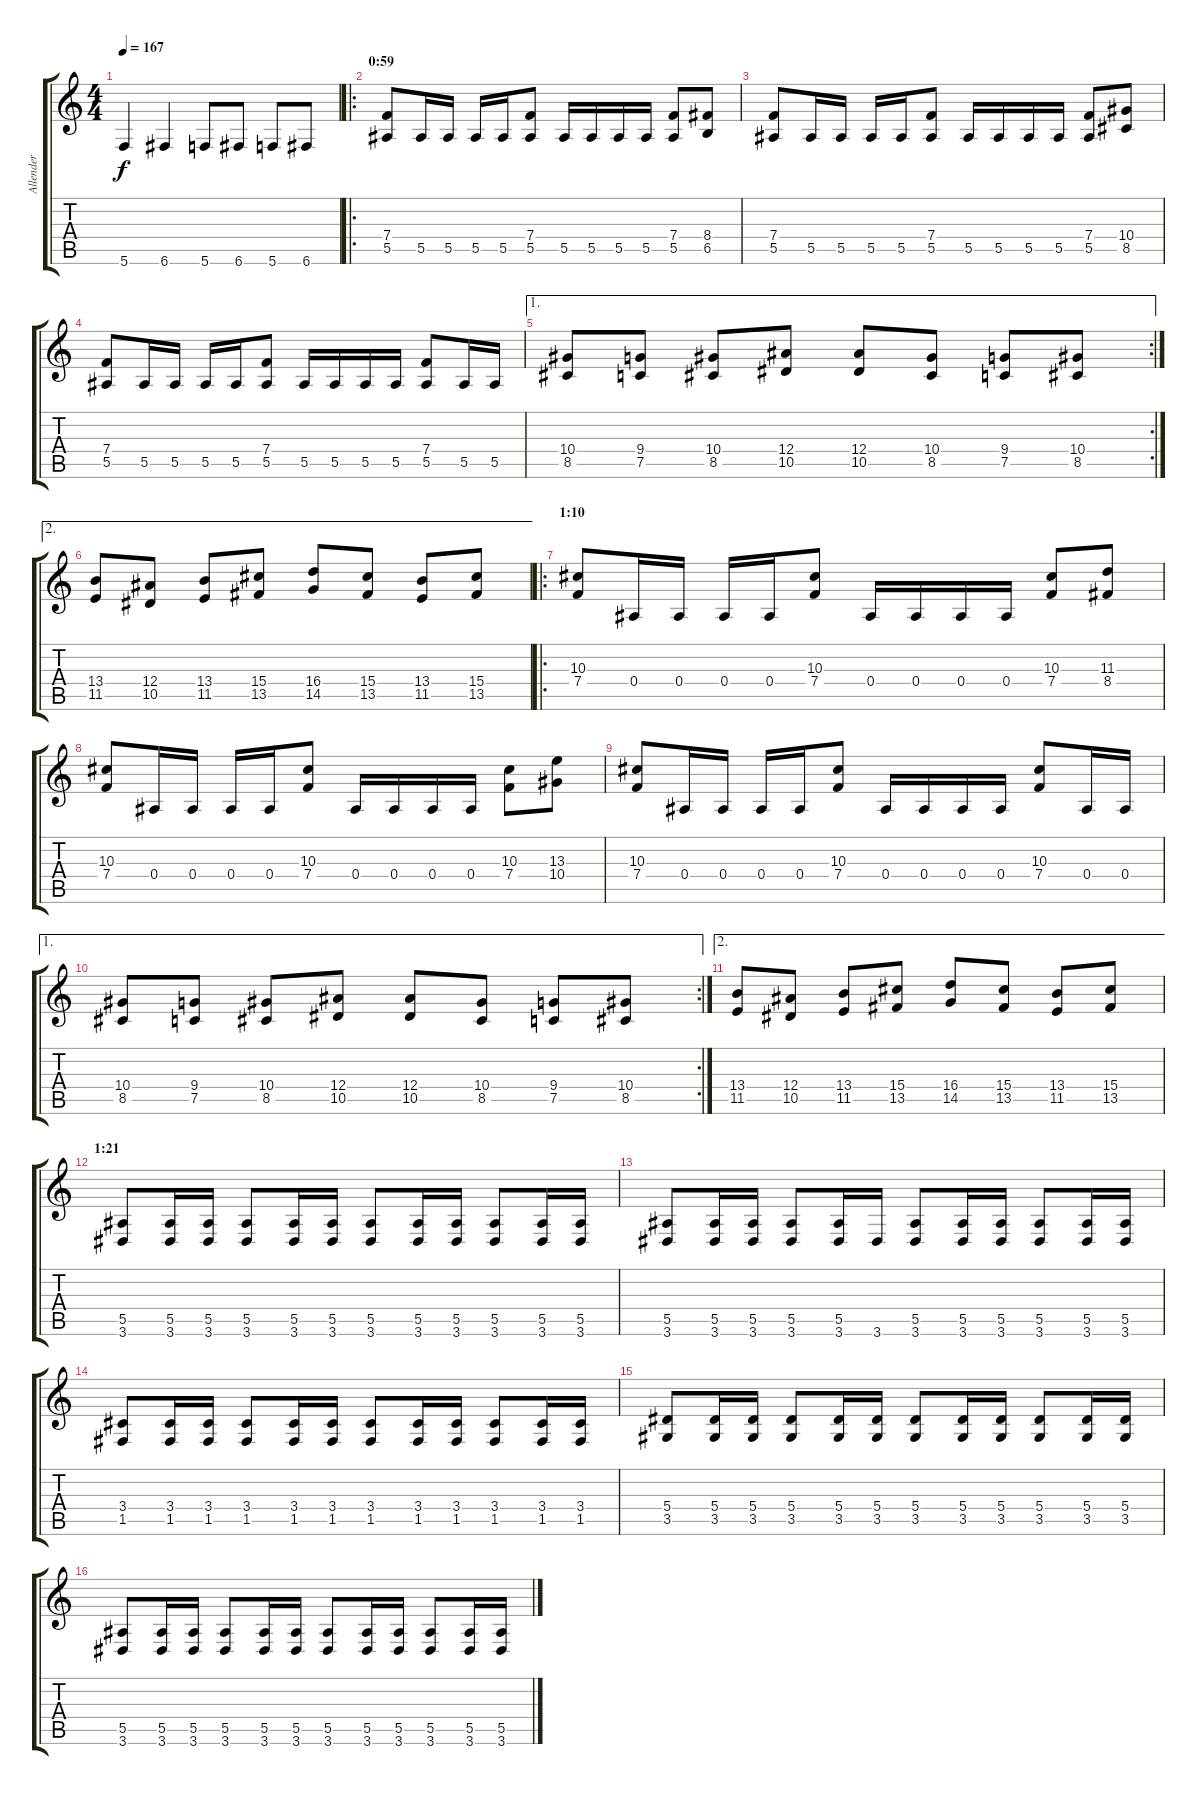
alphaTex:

\track ("Allender" "Allender") {instrument distortionguitar}
\staff {score tabs}
\tuning (C4 G3 Eb3 Bb2 F2 C2) {hide}
\ts (4 4)
\tempo 167
\clef g2
\ks c
5.6.4{dy f} 6.6.4 5.6.8 6.6.8 5.6.8 6.6.8 |
\ro
\section ("" "0:59")
(7.4 5.5).8 5.5.16 5.5.16 5.5.16 5.5.16 (7.4 5.5).8 5.5.16 5.5.16 5.5.16 5.5.16 (7.4 5.5).8 (8.4 6.5).8 |
(7.4 5.5).8 5.5.16 5.5.16 5.5.16 5.5.16 (7.4 5.5).8 5.5.16 5.5.16 5.5.16 5.5.16 (7.4 5.5).8 (10.4 8.5).8 |
(7.4 5.5).8 5.5.16 5.5.16 5.5.16 5.5.16 (7.4 5.5).8 5.5.16 5.5.16 5.5.16 5.5.16 (7.4 5.5).8 5.5.16 5.5.16 |
\ae 1
\rc 2
(10.4 8.5).8 (9.4 7.5).8 (10.4 8.5).8 (12.4 10.5).8 (12.4 10.5).8 (10.4 8.5).8 (9.4 7.5).8 (10.4 8.5).8 |
\ae 2
(13.4 11.5).8 (12.4 10.5).8 (13.4 11.5).8 (15.4 13.5).8 (16.4 14.5).8 (15.4 13.5).8 (13.4 11.5).8 (15.4 13.5).8 |
\ro
\section ("" "1:10")
(10.3 7.4).8 0.4.16 0.4.16 0.4.16 0.4.16 (10.3 7.4).8 0.4.16 0.4.16 0.4.16 0.4.16 (10.3 7.4).8 (11.3 8.4).8 |
(10.3 7.4).8 0.4.16 0.4.16 0.4.16 0.4.16 (10.3 7.4).8 0.4.16 0.4.16 0.4.16 0.4.16 (10.3 7.4).8 (13.3 10.4).8 |
(10.3 7.4).8 0.4.16 0.4.16 0.4.16 0.4.16 (10.3 7.4).8 0.4.16 0.4.16 0.4.16 0.4.16 (10.3 7.4).8 0.4.16 0.4.16 |
\ae 1
\rc 2
(10.4 8.5).8 (9.4 7.5).8 (10.4 8.5).8 (12.4 10.5).8 (12.4 10.5).8 (10.4 8.5).8 (9.4 7.5).8 (10.4 8.5).8 |
\ae 2
(13.4 11.5).8 (12.4 10.5).8 (13.4 11.5).8 (15.4 13.5).8 (16.4 14.5).8 (15.4 13.5).8 (13.4 11.5).8 (15.4 13.5).8 |
\section ("" "1:21")
(5.5 3.6).8 (5.5 3.6).16 (5.5 3.6).16 (5.5 3.6).8 (5.5 3.6).16 (5.5 3.6).16 (5.5 3.6).8 (5.5 3.6).16 (5.5 3.6).16 (5.5 3.6).8 (5.5 3.6).16 (5.5 3.6).16 |
(5.5 3.6).8 (5.5 3.6).16 (5.5 3.6).16 (5.5 3.6).8 (5.5 3.6).16 3.6.16 (5.5 3.6).8 (5.5 3.6).16 (5.5 3.6).16 (5.5 3.6).8 (5.5 3.6).16 (5.5 3.6).16 |
(3.4 1.5).8 (3.4 1.5).16 (3.4 1.5).16 (3.4 1.5).8 (3.4 1.5).16 (3.4 1.5).16 (3.4 1.5).8 (3.4 1.5).16 (3.4 1.5).16 (3.4 1.5).8 (3.4 1.5).16 (3.4 1.5).16 |
(5.4 3.5).8 (5.4 3.5).16 (5.4 3.5).16 (5.4 3.5).8 (5.4 3.5).16 (5.4 3.5).16 (5.4 3.5).8 (5.4 3.5).16 (5.4 3.5).16 (5.4 3.5).8 (5.4 3.5).16 (5.4 3.5).16 |
(5.5 3.6).8 (5.5 3.6).16 (5.5 3.6).16 (5.5 3.6).8 (5.5 3.6).16 (5.5 3.6).16 (5.5 3.6).8 (5.5 3.6).16 (5.5 3.6).16 (5.5 3.6).8 (5.5 3.6).16 (5.5 3.6).16
